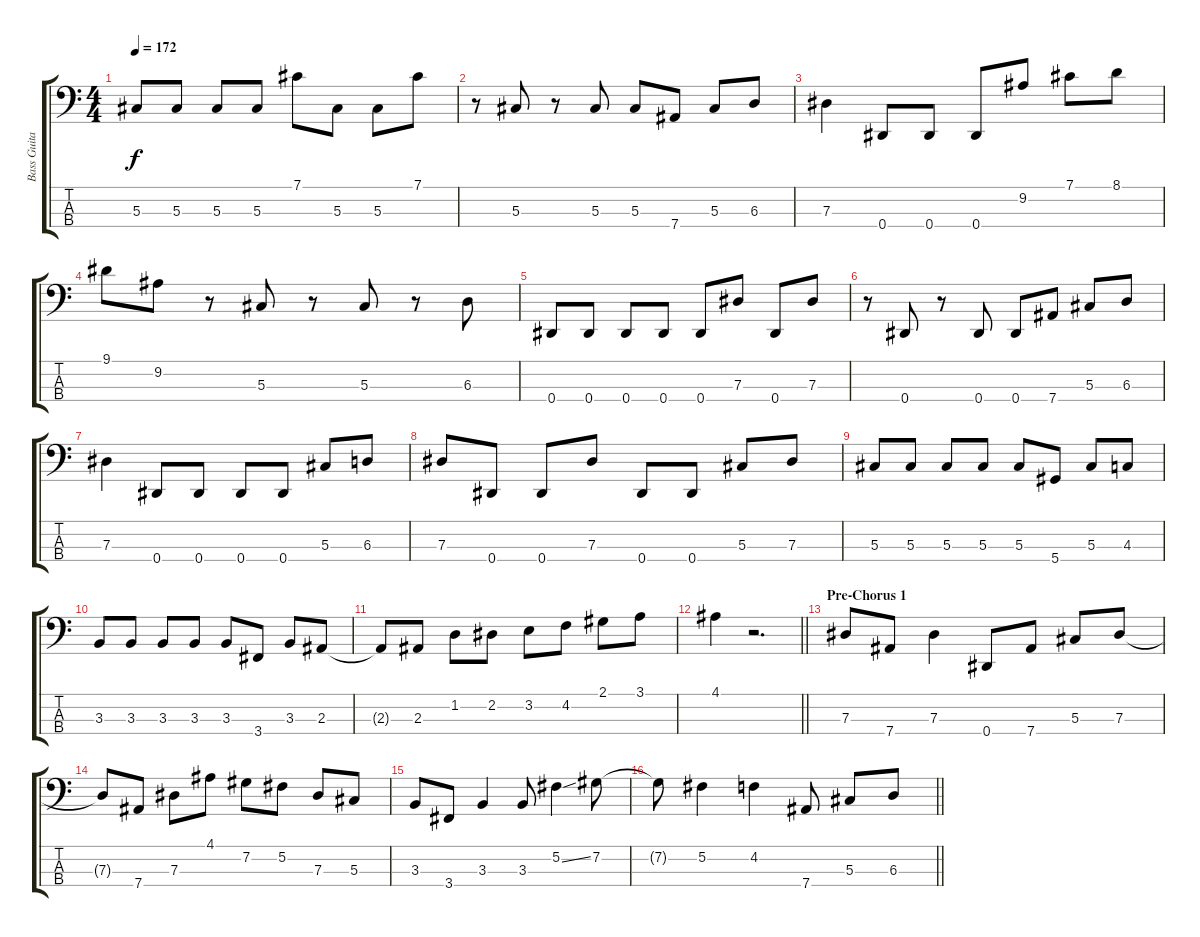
\track ("Bass Guitar: Taiji" "Bass Guita") {instrument electricbassfinger}
\staff {score tabs}
\tuning (Gb2 Db2 Ab1 Eb1) {hide}
\ts (4 4)
\tempo 172
\clef f4
\ks c
5.3.8{dy f} 5.3.8 5.3.8 5.3.8 7.1.8 5.3.8 5.3.8 7.1.8 |
r.8 5.3.8 r.8 5.3.8 5.3.8 7.4.8 5.3.8 6.3.8 |
7.3.4 0.4.8 0.4.8 0.4.8 9.2.8 7.1.8 8.1.8 |
9.1.8 9.2.8 r.8 5.3.8 r.8 5.3.8 r.8 6.3.8 |
0.4.8 0.4.8 0.4.8 0.4.8 0.4.8 7.3.8 0.4.8 7.3.8 |
r.8 0.4.8 r.8 0.4.8 0.4.8 7.4.8 5.3.8 6.3.8 |
7.3.4 0.4.8 0.4.8 0.4.8 0.4.8 5.3.8 6.3.8 |
7.3.8 0.4.8 0.4.8 7.3.8 0.4.8 0.4.8 5.3.8 7.3.8 |
5.3.8 5.3.8 5.3.8 5.3.8 5.3.8 5.4.8 5.3.8 4.3.8 |
3.3.8 3.3.8 3.3.8 3.3.8 3.3.8 3.4.8 3.3.8 2.3.8 |
2.3{t}.8 2.3.8 1.2.8 2.2.8 3.2.8 4.2.8 2.1.8 3.1.8 |
\barLineRight lightlight
4.1.4 r.2{d} |
\section ("" "Pre-Chorus 1")
7.3.8 7.4.8 7.3.4 0.4.8 7.4.8 5.3.8 7.3.8 |
7.3{t}.8 7.4.8 7.3.8 4.1.8 7.2.8 5.2.8 7.3.8 5.3.8 |
3.3.8 3.4.8 3.3.4 3.3.8 5.2{ss}.4 7.2.8 |
\barLineRight lightlight
7.2{t}.8 5.2.4 4.2.4 7.4.8 5.3.8 6.3.8
